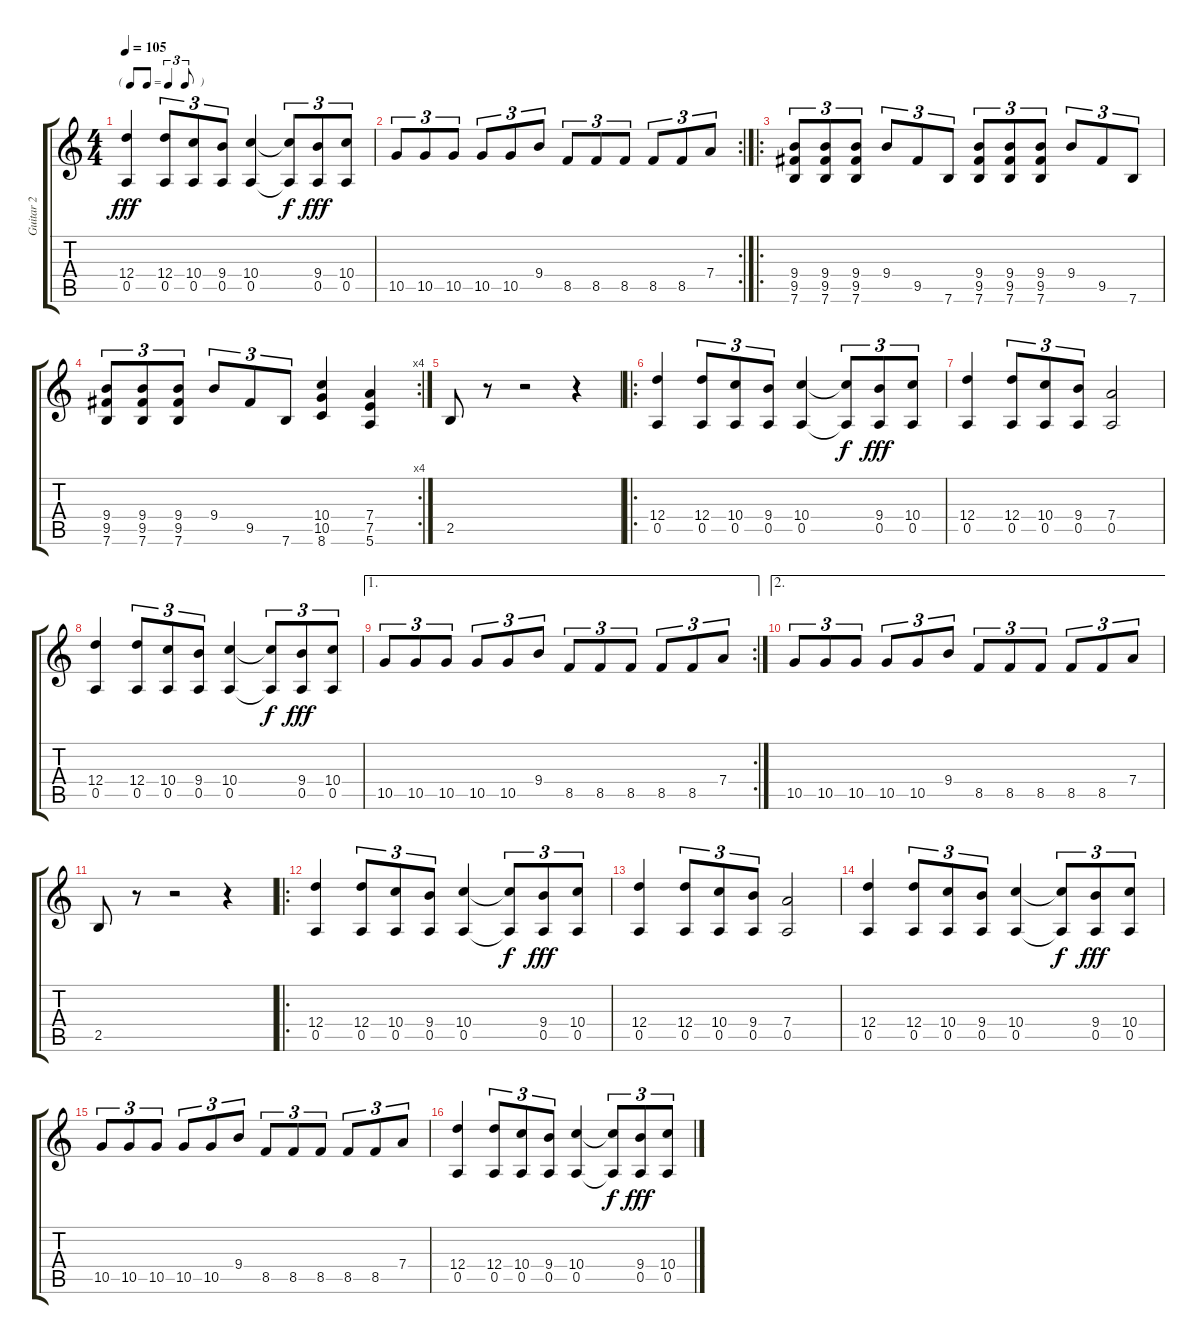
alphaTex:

\track ("Guitar 2" "Guitar 2") {instrument distortionguitar}
\staff {score tabs}
\tuning (E4 B3 G3 D3 A2 E2) {hide}
\ts (4 4)
\tf triplet8th
\tempo 105
\clef g2
\ks c
(12.4 0.5).4{dy fff} (12.4 0.5).8{tu (3 2)} (10.4 0.5).8{tu (3 2)} (9.4 0.5).8{tu (3 2)} (10.4 0.5).4 (10.4{t} 0.5{t}).8{tu (3 2) dy f} (9.4 0.5).8{tu (3 2) dy fff} (10.4 0.5).8{tu (3 2)} |
\rc 2
10.5.8{tu (3 2)} 10.5.8{tu (3 2)} 10.5.8{tu (3 2)} 10.5.8{tu (3 2)} 10.5.8{tu (3 2)} 9.4.8{tu (3 2)} 8.5.8{tu (3 2)} 8.5.8{tu (3 2)} 8.5.8{tu (3 2)} 8.5.8{tu (3 2)} 8.5.8{tu (3 2)} 7.4.8{tu (3 2)} |
\ro
(9.4 9.5 7.6).8{tu (3 2)} (9.4 9.5 7.6).8{tu (3 2)} (9.4 9.5 7.6).8{tu (3 2)} 9.4.8{tu (3 2)} 9.5.8{tu (3 2)} 7.6.8{tu (3 2)} (9.4 9.5 7.6).8{tu (3 2)} (9.4 9.5 7.6).8{tu (3 2)} (9.4 9.5 7.6).8{tu (3 2)} 9.4.8{tu (3 2)} 9.5.8{tu (3 2)} 7.6.8{tu (3 2)} |
\rc 4
(9.4 9.5 7.6).8{tu (3 2)} (9.4 9.5 7.6).8{tu (3 2)} (9.4 9.5 7.6).8{tu (3 2)} 9.4.8{tu (3 2)} 9.5.8{tu (3 2)} 7.6.8{tu (3 2)} (10.4 10.5 8.6).4 (7.4 7.5 5.6).4 |
2.5.8 r.8 r.2 r.4 |
\ro
(12.4 0.5).4 (12.4 0.5).8{tu (3 2)} (10.4 0.5).8{tu (3 2)} (9.4 0.5).8{tu (3 2)} (10.4 0.5).4 (10.4{t} 0.5{t}).8{tu (3 2) dy f} (9.4 0.5).8{tu (3 2) dy fff} (10.4 0.5).8{tu (3 2)} |
(12.4 0.5).4 (12.4 0.5).8{tu (3 2)} (10.4 0.5).8{tu (3 2)} (9.4 0.5).8{tu (3 2)} (7.4 0.5).2 |
(12.4 0.5).4 (12.4 0.5).8{tu (3 2)} (10.4 0.5).8{tu (3 2)} (9.4 0.5).8{tu (3 2)} (10.4 0.5).4 (10.4{t} 0.5{t}).8{tu (3 2) dy f} (9.4 0.5).8{tu (3 2) dy fff} (10.4 0.5).8{tu (3 2)} |
\ae 1
\rc 2
10.5.8{tu (3 2)} 10.5.8{tu (3 2)} 10.5.8{tu (3 2)} 10.5.8{tu (3 2)} 10.5.8{tu (3 2)} 9.4.8{tu (3 2)} 8.5.8{tu (3 2)} 8.5.8{tu (3 2)} 8.5.8{tu (3 2)} 8.5.8{tu (3 2)} 8.5.8{tu (3 2)} 7.4.8{tu (3 2)} |
\ae 2
10.5.8{tu (3 2)} 10.5.8{tu (3 2)} 10.5.8{tu (3 2)} 10.5.8{tu (3 2)} 10.5.8{tu (3 2)} 9.4.8{tu (3 2)} 8.5.8{tu (3 2)} 8.5.8{tu (3 2)} 8.5.8{tu (3 2)} 8.5.8{tu (3 2)} 8.5.8{tu (3 2)} 7.4.8{tu (3 2)} |
2.5.8 r.8 r.2 r.4 |
\ro
(12.4 0.5).4 (12.4 0.5).8{tu (3 2)} (10.4 0.5).8{tu (3 2)} (9.4 0.5).8{tu (3 2)} (10.4 0.5).4 (10.4{t} 0.5{t}).8{tu (3 2) dy f} (9.4 0.5).8{tu (3 2) dy fff} (10.4 0.5).8{tu (3 2)} |
(12.4 0.5).4 (12.4 0.5).8{tu (3 2)} (10.4 0.5).8{tu (3 2)} (9.4 0.5).8{tu (3 2)} (7.4 0.5).2 |
(12.4 0.5).4 (12.4 0.5).8{tu (3 2)} (10.4 0.5).8{tu (3 2)} (9.4 0.5).8{tu (3 2)} (10.4 0.5).4 (10.4{t} 0.5{t}).8{tu (3 2) dy f} (9.4 0.5).8{tu (3 2) dy fff} (10.4 0.5).8{tu (3 2)} |
10.5.8{tu (3 2)} 10.5.8{tu (3 2)} 10.5.8{tu (3 2)} 10.5.8{tu (3 2)} 10.5.8{tu (3 2)} 9.4.8{tu (3 2)} 8.5.8{tu (3 2)} 8.5.8{tu (3 2)} 8.5.8{tu (3 2)} 8.5.8{tu (3 2)} 8.5.8{tu (3 2)} 7.4.8{tu (3 2)} |
(12.4 0.5).4 (12.4 0.5).8{tu (3 2)} (10.4 0.5).8{tu (3 2)} (9.4 0.5).8{tu (3 2)} (10.4 0.5).4 (10.4{t} 0.5{t}).8{tu (3 2) dy f} (9.4 0.5).8{tu (3 2) dy fff} (10.4 0.5).8{tu (3 2)}
